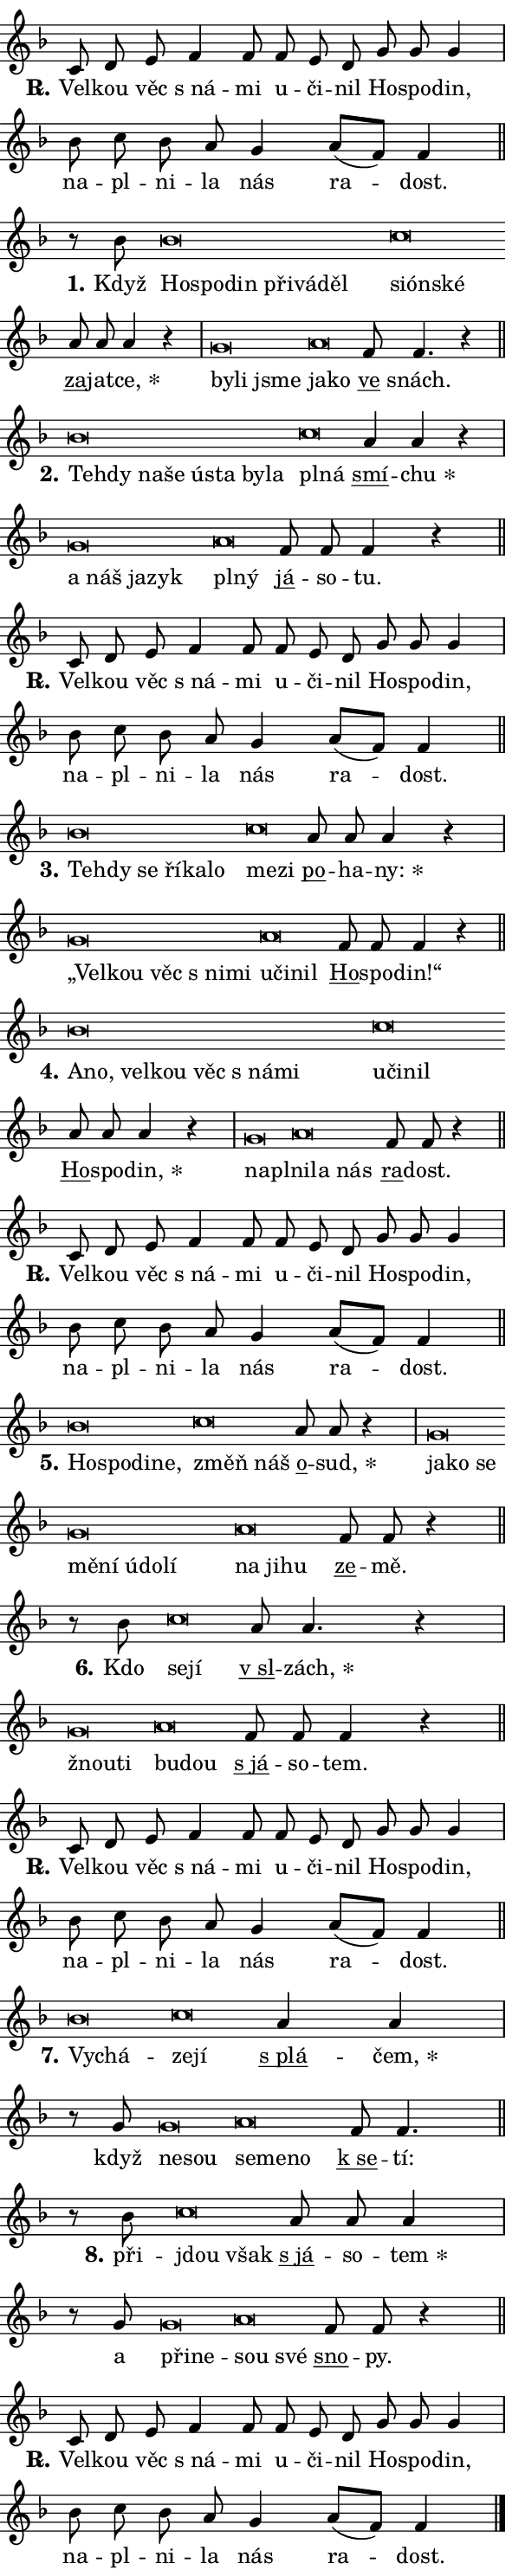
\version "2.24.0"
\header { tagline = "" }
\paper {
  indent = 0\cm
  top-margin = 0\cm
  right-margin = 0.13\cm % to fit lyric hyphens
  bottom-margin = 0\cm
  left-margin = 0\cm
  paper-width = 10\cm
  page-breaking = #ly:one-page-breaking
  system-system-spacing.basic-distance = #11
  score-system-spacing.basic-distance = #11
  ragged-last = ##f
}


%% Author: Thomas Morley
%% https://lists.gnu.org/archive/html/lilypond-user/2020-05/msg00002.html
#(define (line-position grob)
"Returns position of @var[grob} in current system:
   @code{'start}, if at first time-step
   @code{'end}, if at last time-step
   @code{'middle} otherwise
"
  (let* ((col (ly:item-get-column grob))
         (ln (ly:grob-object col 'left-neighbor))
         (rn (ly:grob-object col 'right-neighbor))
         (col-to-check-left (if (ly:grob? ln) ln col))
         (col-to-check-right (if (ly:grob? rn) rn col))
         (break-dir-left
           (and
             (ly:grob-property col-to-check-left 'non-musical #f)
             (ly:item-break-dir col-to-check-left)))
         (break-dir-right
           (and
             (ly:grob-property col-to-check-right 'non-musical #f)
             (ly:item-break-dir col-to-check-right))))
        (cond ((eqv? 1 break-dir-left) 'start)
              ((eqv? -1 break-dir-right) 'end)
              (else 'middle))))

#(define (tranparent-at-line-position vctor)
  (lambda (grob)
  "Relying on @code{line-position} select the relevant enry from @var{vctor}.
Used to determine transparency,"
    (case (line-position grob)
      ((end) (not (vector-ref vctor 0)))
      ((middle) (not (vector-ref vctor 1)))
      ((start) (not (vector-ref vctor 2))))))

noteHeadBreakVisibility =
#(define-music-function (break-visibility)(vector?)
"Makes @code{NoteHead}s transparent relying on @var{break-visibility}"
#{
  \override NoteHead.transparent =
    #(tranparent-at-line-position break-visibility)
#})

#(define delete-ledgers-for-transparent-note-heads
  (lambda (grob)
    "Reads whether a @code{NoteHead} is transparent.
If so this @code{NoteHead} is removed from @code{'note-heads} from
@var{grob}, which is supposed to be @code{LedgerLineSpanner}.
As a result ledgers are not printed for this @code{NoteHead}"
    (let* ((nhds-array (ly:grob-object grob 'note-heads))
           (nhds-list
             (if (ly:grob-array? nhds-array)
                 (ly:grob-array->list nhds-array)
                 '()))
           ;; Relies on the transparent-property being done before
           ;; Staff.LedgerLineSpanner.after-line-breaking is executed.
           ;; This is fragile ...
           (to-keep
             (remove
               (lambda (nhd)
                 (ly:grob-property nhd 'transparent #f))
               nhds-list)))
      ;; TODO find a better method to iterate over grob-arrays, similiar
      ;; to filter/remove etc for lists
      ;; For now rebuilt from scratch
      (set! (ly:grob-object grob 'note-heads)  '())
      (for-each
        (lambda (nhd)
          (ly:pointer-group-interface::add-grob grob 'note-heads nhd))
        to-keep))))

squashNotes = {
  \override NoteHead.X-extent = #'(-0.2 . 0.2)
  \override NoteHead.Y-extent = #'(-0.75 . 0)
  \override NoteHead.stencil =
    #(lambda (grob)
       (let ((pos (ly:grob-property grob 'staff-position)))
         (begin
           (if (< pos -7) (display "ERROR: Lower brevis then expected\n") (display ""))
           (if (<= pos -6) ly:text-interface::print ly:note-head::print))))
}
unSquashNotes = {
  \revert NoteHead.X-extent
  \revert NoteHead.Y-extent
  \revert NoteHead.stencil
}

hideNotes = \noteHeadBreakVisibility #begin-of-line-visible
unHideNotes = \noteHeadBreakVisibility #all-visible

% work-around for resetting accidentals
% https://lilypond.org/doc/v2.23/Documentation/notation/displaying-rhythms#unmetered-music
cadenzaMeasure = {
  \cadenzaOff
  \partial 1024 s1024
  \cadenzaOn
}

#(define-markup-command (accent layout props text) (markup?)
  "Underline accented syllable"
  (interpret-markup layout props
    #{\markup \override #'(offset . 4.3) \underline { #text }#}))

responsum = \markup \concat {
  "R" \hspace #-1.05 \path #0.1 #'((moveto 0 0.07) (lineto 0.9 0.8)) \hspace #0.05 "."
}

spaceSize = #0.6828661417322834 % exact space size for TeX Gyre Schola

\layout {
  \context {
    \Staff
    \remove "Time_signature_engraver"
    \override LedgerLineSpanner.after-line-breaking = #delete-ledgers-for-transparent-note-heads
  }
  \context {
    \Lyrics {
      \override LyricSpace.minimum-distance = \spaceSize
      \override LyricText.font-name = #"TeX Gyre Schola"
      \override LyricText.font-size = 1
      \override StanzaNumber.font-name = #"TeX Gyre Schola Bold"
      \override StanzaNumber.font-size = 1
    }
  }
  \context {
    \Score 
    \override NoteHead.text =
      #(lambda (grob) 
        (let ((pos (ly:grob-property grob 'staff-position)))
          #{\markup {
            \combine
              \halign #-0.55 \raise #(if (= pos -6) 0 0.5) \override #'(thickness . 2) \draw-line #'(3.2 . 0)
              \musicglyph "noteheads.sM1"
          }#}))
  }
}

% magnetic-lyrics.ily
%
%   written by
%     Jean Abou Samra <jean@abou-samra.fr>
%     Werner Lemberg <wl@gnu.org>
%
%   adapted by
%     Jiri Hon <jiri.hon@gmail.com>
%
% Version 2022-Apr-15

% https://www.mail-archive.com/lilypond-user@gnu.org/msg149350.html

#(define (Left_hyphen_pointer_engraver context)
   "Collect syllable-hyphen-syllable occurrences in lyrics and store
them in properties.  This engraver only looks to the left.  For
example, if the lyrics input is @code{foo -- bar}, it does the
following.

@itemize @bullet
@item
Set the @code{text} property of the @code{LyricHyphen} grob between
@q{foo} and @q{bar} to @code{foo}.

@item
Set the @code{left-hyphen} property of the @code{LyricText} grob with
text @q{foo} to the @code{LyricHyphen} grob between @q{foo} and
@q{bar}.
@end itemize

Use this auxiliary engraver in combination with the
@code{lyric-@/text::@/apply-@/magnetic-@/offset!} hook."
   (let ((hyphen #f)
         (text #f))
     (make-engraver
      (acknowledgers
       ((lyric-syllable-interface engraver grob source-engraver)
        (set! text grob)))
      (end-acknowledgers
       ((lyric-hyphen-interface engraver grob source-engraver)
        ;(when (not (grob::has-interface grob 'lyric-space-interface))
          (set! hyphen grob)));)
      ((stop-translation-timestep engraver)
       (when (and text hyphen)
         (ly:grob-set-object! text 'left-hyphen hyphen))
       (set! text #f)
       (set! hyphen #f)))))

#(define (lyric-text::apply-magnetic-offset! grob)
   "If the space between two syllables is less than the value in
property @code{LyricText@/.details@/.squash-threshold}, move the right
syllable to the left so that it gets concatenated with the left
syllable.

Use this function as a hook for
@code{LyricText@/.after-@/line-@/breaking} if the
@code{Left_@/hyphen_@/pointer_@/engraver} is active."
   (let ((hyphen (ly:grob-object grob 'left-hyphen #f)))
     (when hyphen
       (let ((left-text (ly:spanner-bound hyphen LEFT)))
         (when (grob::has-interface left-text 'lyric-syllable-interface)
           (let* ((common (ly:grob-common-refpoint grob left-text X))
                  (this-x-ext (ly:grob-extent grob common X))
                  (left-x-ext
                   (begin
                     ;; Trigger magnetism for left-text.
                     (ly:grob-property left-text 'after-line-breaking)
                     (ly:grob-extent left-text common X)))
                  ;; `delta` is the gap width between two syllables.
                  (delta (- (interval-start this-x-ext)
                            (interval-end left-x-ext)))
                  (details (ly:grob-property grob 'details))
                  (threshold (assoc-get 'squash-threshold details 0.2)))
             (when (< delta threshold)
               (let* (;; We have to manipulate the input text so that
                      ;; ligatures crossing syllable boundaries are not
                      ;; disabled.  For languages based on the Latin
                      ;; script this is essentially a beautification.
                      ;; However, for non-Western scripts it can be a
                      ;; necessity.
                      (lt (ly:grob-property left-text 'text))
                      (rt (ly:grob-property grob 'text))
                      (is-space (grob::has-interface hyphen 'lyric-space-interface))
                      (space (if is-space " " ""))
                      (extra-delta (if is-space spaceSize 0))
                      ;; Append new syllable.
                      (ltrt-space (if (and (string? lt) (string? rt))
                                (string-append lt space rt)
                                (make-concat-markup (list lt space rt))))
                      ;; Right-align `ltrt` to the right side.
                      (ltrt-space-markup (grob-interpret-markup
                               grob
                               (make-translate-markup
                                (cons (interval-length this-x-ext) 0)
                                (make-right-align-markup ltrt-space)))))
                 (begin
                   ;; Don't print `left-text`.
                   (ly:grob-set-property! left-text 'stencil #f)
                   ;; Set text and stencil (which holds all collected
                   ;; syllables so far) and shift it to the left.
                   (ly:grob-set-property! grob 'text ltrt-space)
                   (ly:grob-set-property! grob 'stencil ltrt-space-markup)
                   (ly:grob-translate-axis! grob (- (- delta extra-delta)) X))))))))))


#(define (lyric-hyphen::displace-bounds-first grob)
   ;; Make very sure this callback isn't triggered too early.
   (let ((left (ly:spanner-bound grob LEFT))
         (right (ly:spanner-bound grob RIGHT)))
     (ly:grob-property left 'after-line-breaking)
     (ly:grob-property right 'after-line-breaking)
     (ly:lyric-hyphen::print grob)))

squashThreshold = #0.4

\layout {
  \context {
    \Lyrics
    \consists #Left_hyphen_pointer_engraver
    \override LyricText.after-line-breaking =
      #lyric-text::apply-magnetic-offset!
    \override LyricHyphen.stencil = #lyric-hyphen::displace-bounds-first
    \override LyricText.details.squash-threshold = \squashThreshold
    \override LyricHyphen.minimum-distance = 0
    \override LyricHyphen.minimum-length = \squashThreshold
  }
}

squashText = \override LyricText.details.squash-threshold = 9999
unSquashText = \override LyricText.details.squash-threshold = \squashThreshold

leftText = \override LyricText.self-alignment-X = #LEFT
unLeftText = \revert LyricText.self-alignment-X

starOffset = #(lambda (grob) 
                (let ((x_offset (ly:self-alignment-interface::aligned-on-x-parent grob)))
                  (if (= x_offset 0) 0 (+ x_offset 1.2))))

star = #(define-music-function (syllable)(string?)
"Append star separator at the end of a syllable"
#{
  \once \override LyricText.X-offset = #starOffset
  \lyricmode { \markup {
    #syllable
    \override #'((font-name . "TeX Gyre Schola Bold")) \hspace #0.2 \lower #0.65 \larger "*"
  } }
#})

starAccent = #(define-music-function (syllable)(string?)
"Append star separator at the end of a syllable and make accent"
#{
  \once \override LyricText.X-offset = #starOffset
  \lyricmode { \markup {
    \accent #syllable
    \override #'((font-name . "TeX Gyre Schola Bold")) \hspace #0.2 \lower #0.65 \larger "*"
  } }
#})

breath = #(define-music-function (syllable)(string?)
"Append breathing indicator at the end of a syllable"
#{
  \lyricmode { \markup { #syllable "+" } }
#})

optionalBreath = #(define-music-function (syllable)(string?)
"Append optional breathing indicator at the end of a syllable"
#{
  \lyricmode { \markup { #syllable "(+)" } }
#})


\score {
    <<
        \new Voice = "melody" { \cadenzaOn \key f \major \relative { c'8 d e f4 f8 \bar "" f e d \bar "" g g g4 \cadenzaMeasure \bar "|" bes8 c bes a g4 \bar "" a8[( f)] f4 \cadenzaMeasure \bar "||" \break } }
        \new Lyrics \lyricsto "melody" { \lyricmode { \set stanza = \responsum
Vel -- kou věc "s ná" -- mi u -- či -- nil Ho -- spo -- din, na -- pl -- ni -- la nás ra -- dost. } }
    >>
    \layout {}
}

\score {
    <<
        \new Voice = "melody" { \cadenzaOn \key f \major \relative { r8 bes' \squashNotes bes\breve*1/16 \hideNotes \breve*1/16 \bar "" \breve*1/16 \bar "" \breve*1/16 \bar "" \breve*1/16 \breve*1/16 \bar "" \unHideNotes \unSquashNotes \squashNotes c\breve*1/16 \hideNotes \breve*1/16 \breve*1/16 \bar "" \unHideNotes \unSquashNotes \bar "" a8 a a4 r \cadenzaMeasure \bar "|" \squashNotes g\breve*1/16 \hideNotes \breve*1/16 \breve*1/16 \bar "" \unHideNotes \unSquashNotes \squashNotes a\breve*1/16 \hideNotes \breve*1/16 \bar "" \unHideNotes \unSquashNotes \bar "" f8 f4. r4 \cadenzaMeasure \bar "||" \break } }
        \new Lyrics \lyricsto "melody" { \lyricmode { \set stanza = "1."
Když \leftText Ho -- \squashText spo -- din při -- vá -- děl \unSquashText si -- \squashText ón -- ské \unLeftText \unSquashText \markup \accent za -- jat -- \star ce, \leftText by -- \squashText li jsme \unSquashText ja -- \squashText ko \unLeftText \unSquashText \markup \accent ve snách. } }
    >>
    \layout {}
}

\score {
    <<
        \new Voice = "melody" { \cadenzaOn \key f \major \relative { \squashNotes bes'\breve*1/16 \hideNotes \breve*1/16 \bar "" \breve*1/16 \bar "" \breve*1/16 \bar "" \breve*1/16 \bar "" \breve*1/16 \bar "" \breve*1/16 \breve*1/16 \bar "" \unHideNotes \unSquashNotes \squashNotes c\breve*1/16 \hideNotes \breve*1/16 \bar "" \unHideNotes \unSquashNotes \bar "" \bar "" a4 a r \cadenzaMeasure \bar "|" \squashNotes g\breve*1/16 \hideNotes \breve*1/16 \bar "" \breve*1/16 \breve*1/16 \bar "" \unHideNotes \unSquashNotes \squashNotes a\breve*1/16 \hideNotes \breve*1/16 \bar "" \unHideNotes \unSquashNotes \bar "" f8 f f4 r \cadenzaMeasure \bar "||" \break } }
        \new Lyrics \lyricsto "melody" { \lyricmode { \set stanza = "2."
\leftText Teh -- \squashText dy na -- še ú -- sta by -- la \unSquashText pl -- \squashText ná \unLeftText \unSquashText \markup \accent smí -- \star chu \leftText a \squashText náš ja -- zyk \unSquashText pl -- \squashText ný \unLeftText \unSquashText \markup \accent já -- so -- tu. } }
    >>
    \layout {}
}

\score {
    <<
        \new Voice = "melody" { \cadenzaOn \key f \major \relative { c'8 d e f4 f8 \bar "" f e d \bar "" g g g4 \cadenzaMeasure \bar "|" bes8 c bes a g4 \bar "" a8[( f)] f4 \cadenzaMeasure \bar "||" \break } }
        \new Lyrics \lyricsto "melody" { \lyricmode { \set stanza = \responsum
Vel -- kou věc "s ná" -- mi u -- či -- nil Ho -- spo -- din, na -- pl -- ni -- la nás ra -- dost. } }
    >>
    \layout {}
}

\score {
    <<
        \new Voice = "melody" { \cadenzaOn \key f \major \relative { \squashNotes bes'\breve*1/16 \hideNotes \breve*1/16 \bar "" \breve*1/16 \bar "" \breve*1/16 \bar "" \breve*1/16 \breve*1/16 \bar "" \unHideNotes \unSquashNotes \squashNotes c\breve*1/16 \hideNotes \breve*1/16 \bar "" \unHideNotes \unSquashNotes \bar "" a8 a a4 r \cadenzaMeasure \bar "|" \squashNotes g\breve*1/16 \hideNotes \breve*1/16 \bar "" \breve*1/16 \bar "" \breve*1/16 \breve*1/16 \bar "" \unHideNotes \unSquashNotes \squashNotes a\breve*1/16 \hideNotes \breve*1/16 \breve*1/16 \bar "" \unHideNotes \unSquashNotes \bar "" f8 f f4 r \cadenzaMeasure \bar "||" \break } }
        \new Lyrics \lyricsto "melody" { \lyricmode { \set stanza = "3."
\leftText Teh -- \squashText dy se ří -- ka -- lo \unSquashText me -- \squashText zi \unLeftText \unSquashText \markup \accent po -- ha -- \star ny: \leftText „Vel -- \squashText kou věc "s ni" -- mi \unSquashText u -- \squashText či -- nil \unLeftText \unSquashText \markup \accent Ho -- spo -- din!“ } }
    >>
    \layout {}
}

\score {
    <<
        \new Voice = "melody" { \cadenzaOn \key f \major \relative { \squashNotes bes'\breve*1/16 \hideNotes \breve*1/16 \bar "" \breve*1/16 \bar "" \breve*1/16 \bar "" \breve*1/16 \bar "" \breve*1/16 \breve*1/16 \bar "" \unHideNotes \unSquashNotes \squashNotes c\breve*1/16 \hideNotes \breve*1/16 \breve*1/16 \bar "" \unHideNotes \unSquashNotes \bar "" a8 a a4 r \cadenzaMeasure \bar "|" \squashNotes g\breve*1/16 \hideNotes \breve*1/16 \bar "" \unHideNotes \unSquashNotes \squashNotes a\breve*1/16 \hideNotes \breve*1/16 \breve*1/16 \bar "" \unHideNotes \unSquashNotes \bar "" f8 f r4 \cadenzaMeasure \bar "||" \break } }
        \new Lyrics \lyricsto "melody" { \lyricmode { \set stanza = "4."
\leftText A -- \squashText no, vel -- kou věc "s ná" -- mi \unSquashText u -- \squashText či -- nil \unLeftText \unSquashText \markup \accent Ho -- spo -- \star din, \leftText na -- \squashText pl -- \unSquashText ni -- \squashText la nás \unLeftText \unSquashText \markup \accent ra -- dost. } }
    >>
    \layout {}
}

\score {
    <<
        \new Voice = "melody" { \cadenzaOn \key f \major \relative { c'8 d e f4 f8 \bar "" f e d \bar "" g g g4 \cadenzaMeasure \bar "|" bes8 c bes a g4 \bar "" a8[( f)] f4 \cadenzaMeasure \bar "||" \break } }
        \new Lyrics \lyricsto "melody" { \lyricmode { \set stanza = \responsum
Vel -- kou věc "s ná" -- mi u -- či -- nil Ho -- spo -- din, na -- pl -- ni -- la nás ra -- dost. } }
    >>
    \layout {}
}

\score {
    <<
        \new Voice = "melody" { \cadenzaOn \key f \major \relative { \squashNotes bes'\breve*1/16 \hideNotes \breve*1/16 \bar "" \breve*1/16 \breve*1/16 \bar "" \unHideNotes \unSquashNotes \squashNotes c\breve*1/16 \hideNotes \breve*1/16 \bar "" \unHideNotes \unSquashNotes \bar "" a8 a r4 \cadenzaMeasure \bar "|" \squashNotes g\breve*1/16 \hideNotes \breve*1/16 \bar "" \breve*1/16 \bar "" \breve*1/16 \bar "" \breve*1/16 \bar "" \breve*1/16 \bar "" \breve*1/16 \breve*1/16 \bar "" \unHideNotes \unSquashNotes \squashNotes a\breve*1/16 \hideNotes \breve*1/16 \breve*1/16 \bar "" \unHideNotes \unSquashNotes \bar "" f8 f r4 \cadenzaMeasure \bar "||" \break } }
        \new Lyrics \lyricsto "melody" { \lyricmode { \set stanza = "5."
\leftText Ho -- \squashText spo -- di -- ne, \unSquashText změň \squashText náš \unLeftText \unSquashText \markup \accent o -- \star sud, \leftText ja -- \squashText ko se mě -- ní ú -- do -- lí \unSquashText na \squashText ji -- hu \unLeftText \unSquashText \markup \accent ze -- mě. } }
    >>
    \layout {}
}

\score {
    <<
        \new Voice = "melody" { \cadenzaOn \key f \major \relative { r8 bes' \squashNotes c\breve*1/16 \hideNotes \breve*1/16 \bar "" \unHideNotes \unSquashNotes \bar "" a8 a4. r4 \cadenzaMeasure \bar "|" \squashNotes g\breve*1/16 \hideNotes \breve*1/16 \bar "" \unHideNotes \unSquashNotes \squashNotes a\breve*1/16 \hideNotes \breve*1/16 \bar "" \unHideNotes \unSquashNotes \bar "" f8 f f4 r \cadenzaMeasure \bar "||" \break } }
        \new Lyrics \lyricsto "melody" { \lyricmode { \set stanza = "6."
Kdo \leftText se -- \squashText jí \unLeftText \unSquashText \markup \accent "v sl" -- \star zách, \leftText žnou -- \squashText ti \unSquashText bu -- \squashText dou \unLeftText \unSquashText \markup \accent "s já" -- so -- tem. } }
    >>
    \layout {}
}

\score {
    <<
        \new Voice = "melody" { \cadenzaOn \key f \major \relative { c'8 d e f4 f8 \bar "" f e d \bar "" g g g4 \cadenzaMeasure \bar "|" bes8 c bes a g4 \bar "" a8[( f)] f4 \cadenzaMeasure \bar "||" \break } }
        \new Lyrics \lyricsto "melody" { \lyricmode { \set stanza = \responsum
Vel -- kou věc "s ná" -- mi u -- či -- nil Ho -- spo -- din, na -- pl -- ni -- la nás ra -- dost. } }
    >>
    \layout {}
}

\score {
    <<
        \new Voice = "melody" { \cadenzaOn \key f \major \relative { \squashNotes bes'\breve*1/16 \hideNotes \breve*1/16 \bar "" \unHideNotes \unSquashNotes \squashNotes c\breve*1/16 \hideNotes \breve*1/16 \bar "" \unHideNotes \unSquashNotes \bar "" \bar "" a4 a \cadenzaMeasure \bar "|" r8 g \squashNotes g\breve*1/16 \hideNotes \breve*1/16 \bar "" \unHideNotes \unSquashNotes \squashNotes a\breve*1/16 \hideNotes \breve*1/16 \breve*1/16 \bar "" \unHideNotes \unSquashNotes \bar "" f8 f4. \cadenzaMeasure \bar "||" \break } }
        \new Lyrics \lyricsto "melody" { \lyricmode { \set stanza = "7."
\leftText Vy -- \squashText chá -- \unSquashText ze -- \squashText jí \unLeftText \unSquashText \markup \accent "s plá" -- \star čem, když \leftText ne -- \squashText sou \unSquashText se -- \squashText me -- no \unLeftText \unSquashText \markup \accent "k se" -- tí: } }
    >>
    \layout {}
}

\score {
    <<
        \new Voice = "melody" { \cadenzaOn \key f \major \relative { r8 bes' \squashNotes c\breve*1/16 \hideNotes \breve*1/16 \bar "" \unHideNotes \unSquashNotes \bar "" a8 a a4 \cadenzaMeasure \bar "|" r8 g \squashNotes g\breve*1/16 \hideNotes \breve*1/16 \bar "" \unHideNotes \unSquashNotes \squashNotes a\breve*1/16 \hideNotes \breve*1/16 \bar "" \unHideNotes \unSquashNotes \bar "" f8 f r4 \cadenzaMeasure \bar "||" \break } }
        \new Lyrics \lyricsto "melody" { \lyricmode { \set stanza = "8."
při -- \leftText jdou \squashText však \unLeftText \unSquashText \markup \accent "s já" -- so -- \star tem a \leftText při -- \squashText ne -- \unSquashText sou \squashText své \unLeftText \unSquashText \markup \accent sno -- py. } }
    >>
    \layout {}
}

\score {
    <<
        \new Voice = "melody" { \cadenzaOn \key f \major \relative { c'8 d e f4 f8 \bar "" f e d \bar "" g g g4 \cadenzaMeasure \bar "|" bes8 c bes a g4 \bar "" a8[( f)] f4 \cadenzaMeasure \bar "||" \break } \bar "|." }
        \new Lyrics \lyricsto "melody" { \lyricmode { \set stanza = \responsum
Vel -- kou věc "s ná" -- mi u -- či -- nil Ho -- spo -- din, na -- pl -- ni -- la nás ra -- dost. } }
    >>
    \layout {}
}
